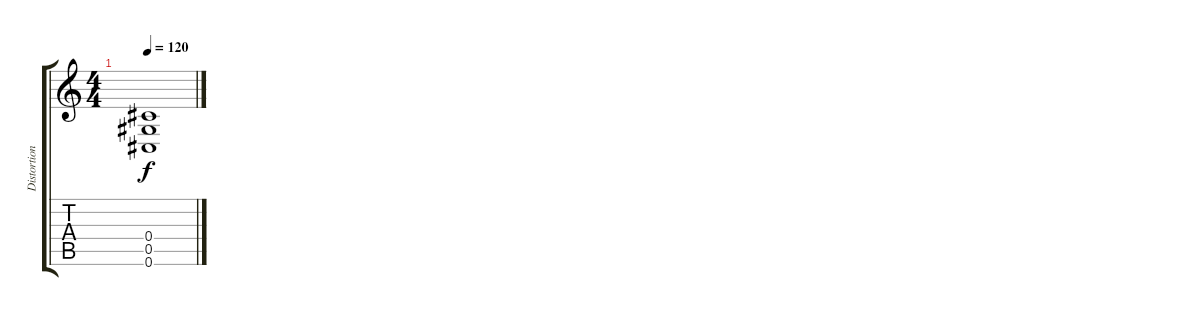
\track ("Distortion" "Distortion") {instrument distortionguitar}
\staff {score tabs}
\tuning (Eb4 Bb3 Gb3 Db3 Ab2 Db2) {hide}
\ts (4 4)
\tempo 120
\clef g2
\ks c
(0.4 0.5 0.6).1{dy f}
